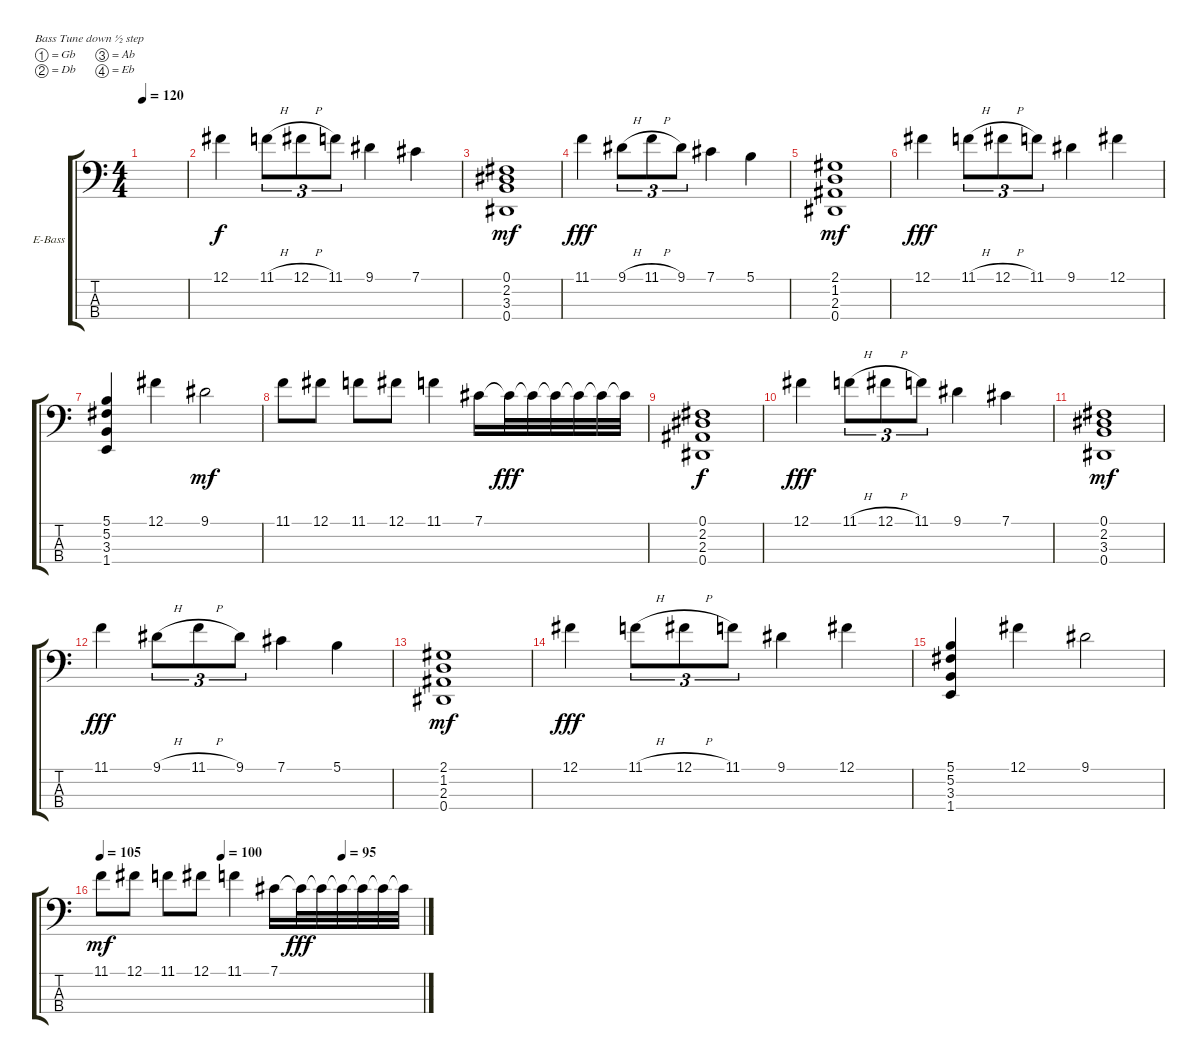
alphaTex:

\bracketExtendMode groupsimilarinstruments
\firstSystemTrackNameOrientation horizontal
\otherSystemsTrackNameOrientation horizontal
\track ("Бас" "E-Bass") {instrument electricbassfinger}
\staff {score tabs}
\tuning (Gb2 Db2 Ab1 Eb1)
\ts (4 4)
\tempo 120
\clef f4
\ks c
|
12.1.4 11.1{h}.8{tu (3 2)} 12.1{h}.8{tu (3 2)} 11.1.8{tu (3 2)} 9.1.4 7.1.4 |
(0.1 3.3 2.2 0.4).1{dy mf} |
11.1.4{dy fff} 9.1{h}.8{tu (3 2)} 11.1{h}.8{tu (3 2)} 9.1.8{tu (3 2)} 7.1.4 5.1.4 |
(2.3 1.2 0.4 2.1).1{dy mf} |
12.1.4{dy fff} 11.1{h}.8{tu (3 2)} 12.1{h}.8{tu (3 2)} 11.1.8{tu (3 2)} 9.1.4 12.1.4 |
(5.2 5.1 3.3 1.4).4 12.1.4 9.1.2{dy mf} |
11.1.8 12.1.8 11.1.8 12.1.8 11.1.4 7.1.16 7.1{t}.32{dy fff} 7.1{t}.32 7.1{t}.32 7.1{t}.32 7.1{t}.32 7.1{t}.32 |
(0.1 0.4 2.2 2.3).1{dy f} |
12.1.4{dy fff} 11.1{h}.8{tu (3 2)} 12.1{h}.8{tu (3 2)} 11.1.8{tu (3 2)} 9.1.4 7.1.4 |
(0.1 3.3 2.2 0.4).1{dy mf} |
11.1.4{dy fff} 9.1{h}.8{tu (3 2)} 11.1{h}.8{tu (3 2)} 9.1.8{tu (3 2)} 7.1.4 5.1.4 |
(2.3 1.2 0.4 2.1).1{dy mf} |
12.1.4{dy fff} 11.1{h}.8{tu (3 2)} 12.1{h}.8{tu (3 2)} 11.1.8{tu (3 2)} 9.1.4 12.1.4 |
(5.2 5.1 3.3 1.4).4 12.1.4 9.1.2 |
\tempo 105
\tempo (100 0.375)
\tempo (95 0.75)
11.1.8{dy mf} 12.1.8 11.1.8 12.1.8 11.1.4 7.1.16 7.1{t}.32{dy fff} 7.1{t}.32 7.1{t}.32 7.1{t}.32 7.1{t}.32 7.1{t}.32
